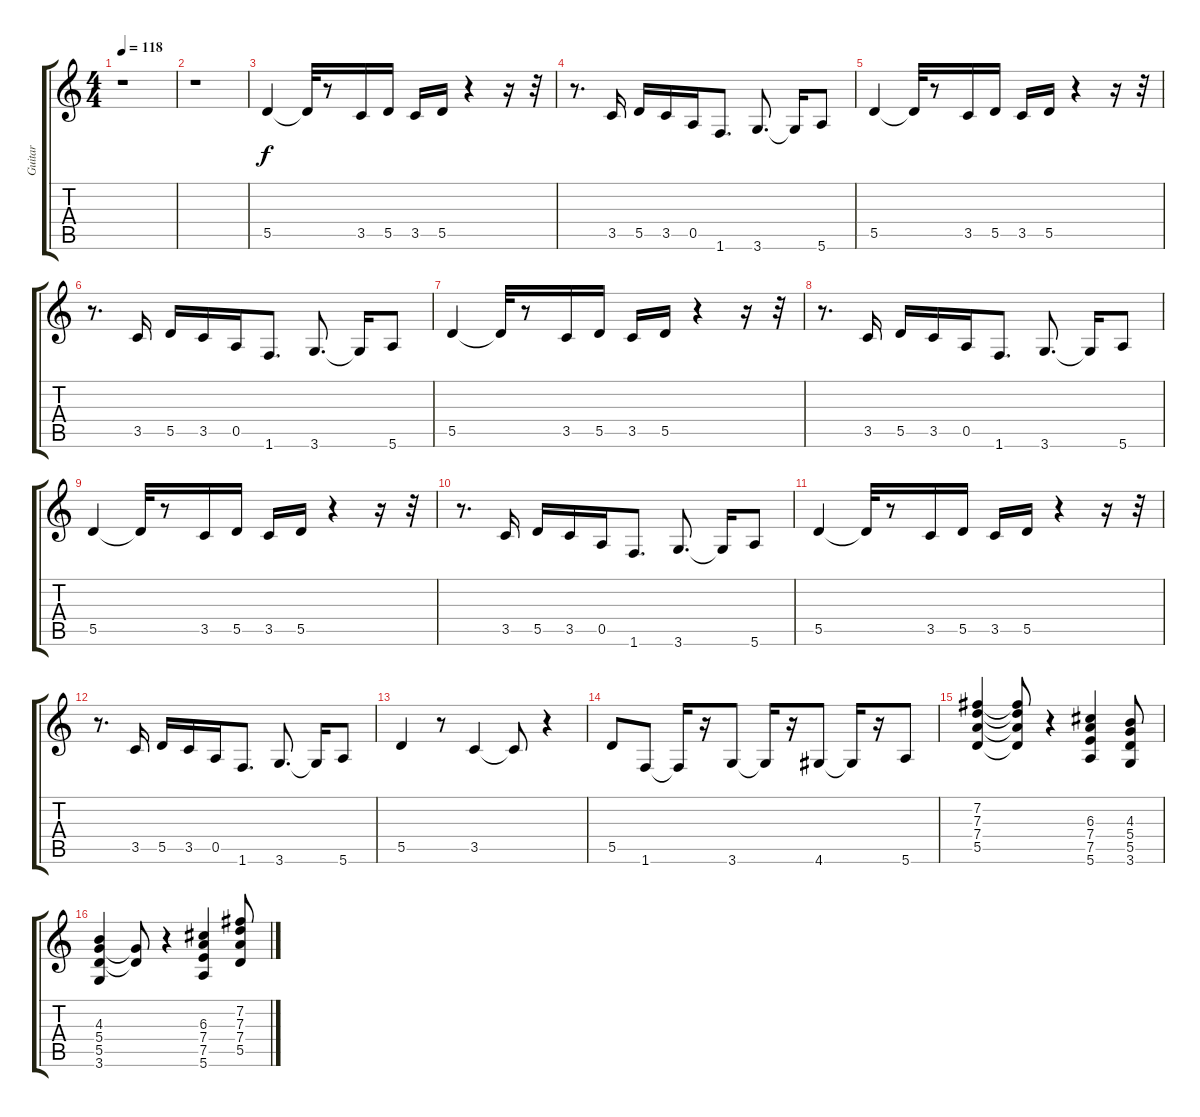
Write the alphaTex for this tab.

\track ("Guitar" "Guitar") {instrument overdrivenguitar}
\staff {score tabs}
\tuning (E4 B3 G3 D3 A2 E2) {hide}
\ts (4 4)
\tempo 118
\clef g2
\ks c
r.1{dy f instrument overdrivenguitar} |
r.1 |
5.5.4 5.5{t}.32 r.8 3.5.16 5.5.16 3.5.16 5.5.16 r.4 r.16 r.32 |
r.8{d} 3.5.16 5.5.16 3.5.16 0.5.16 1.6.8{d} 3.6.8{d} 3.6{t}.16 5.6.8 |
5.5.4 5.5{t}.32 r.8 3.5.16 5.5.16 3.5.16 5.5.16 r.4 r.16 r.32 |
r.8{d} 3.5.16 5.5.16 3.5.16 0.5.16 1.6.8{d} 3.6.8{d} 3.6{t}.16 5.6.8 |
5.5.4 5.5{t}.32 r.8 3.5.16 5.5.16 3.5.16 5.5.16 r.4 r.16 r.32 |
r.8{d} 3.5.16 5.5.16 3.5.16 0.5.16 1.6.8{d} 3.6.8{d} 3.6{t}.16 5.6.8 |
5.5.4 5.5{t}.32 r.8 3.5.16 5.5.16 3.5.16 5.5.16 r.4 r.16 r.32 |
r.8{d} 3.5.16 5.5.16 3.5.16 0.5.16 1.6.8{d} 3.6.8{d} 3.6{t}.16 5.6.8 |
5.5.4 5.5{t}.32 r.8 3.5.16 5.5.16 3.5.16 5.5.16 r.4 r.16 r.32 |
r.8{d} 3.5.16 5.5.16 3.5.16 0.5.16 1.6.8{d} 3.6.8{d} 3.6{t}.16 5.6.8 |
5.5.4 r.8 3.5.4 3.5{t}.8 r.4 |
5.5.8 1.6.8 1.6{t}.16 r.16 3.6.8 3.6{t}.16 r.16 4.6.8 4.6{t}.16 r.16 5.6.8 |
(7.2 7.3 7.4 5.5).4 (7.2{t} 7.3{t} 7.4{t} 5.5{t}).8 r.4 (6.3 7.4 7.5 5.6).4 (4.3 5.4 5.5 3.6).8 |
(4.3 5.4 5.5 3.6).4 (5.4{t} 5.5{t}).8 r.4 (6.3 7.4 7.5 5.6).4 (7.2 7.3 7.4 5.5).8
